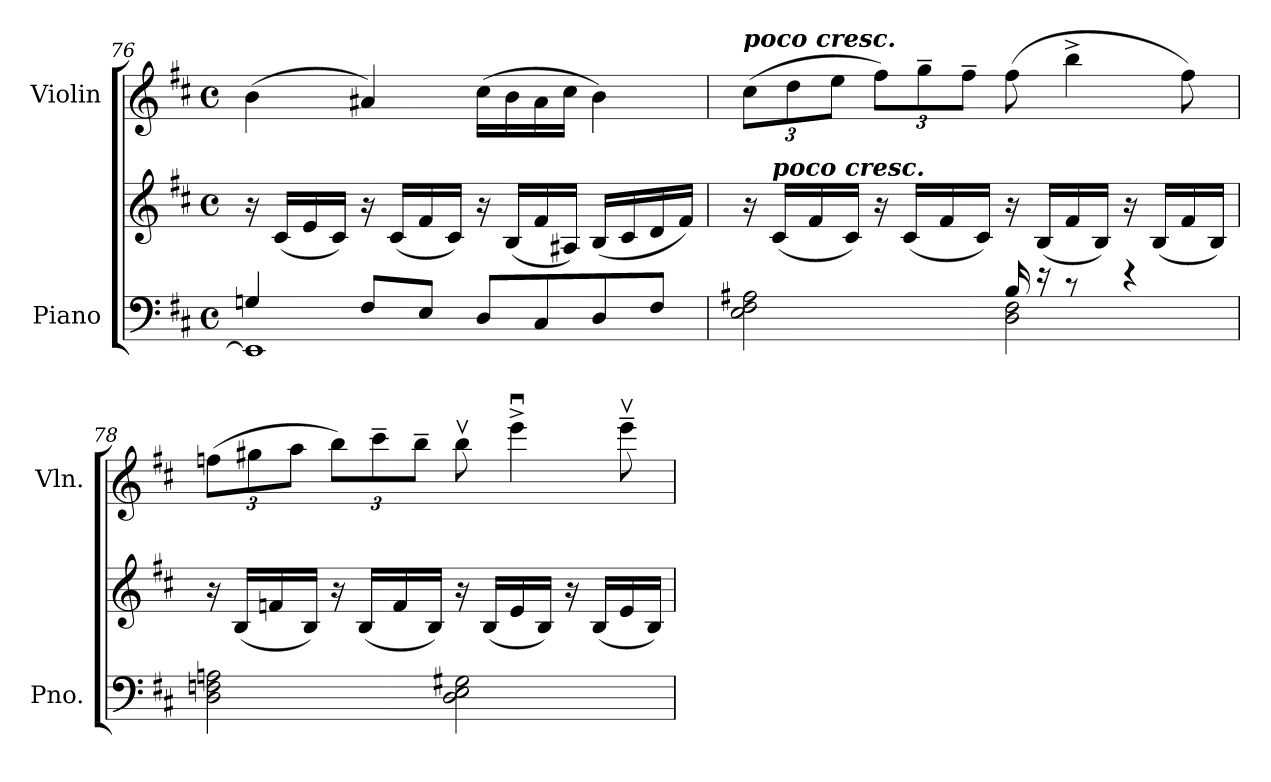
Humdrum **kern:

**kern	**kern	**kern
*part2	*part2	*part1
*staff3	*staff2	*staff1
*I"Piano	*	*I"Violin
*I'Pno.	*	*I'Vln.
*clefF4	*clefG2	*clefG2
*k[f#c#]	*k[f#c#]	*k[f#c#]
*M4/4	*M4/4	*M4/4
*met(c)	*met(c)	*met(c)
=76	=76	=76
*^	*	*
4Gn/	1EE]	16r	(4b\
.	.	(16c#/LL	.
.	.	16e/	.
.	.	16c#/JJ)	.
8F#/L	.	16r	4a#X/)
.	.	(16c#/LL	.
8E/J	.	16f#/	.
.	.	16c#/JJ)	.
8D/L	.	16r	(16cc#\LL
.	.	(16B/LL	16b\
8C#/	.	16f#/	16a#\
.	.	16A#X/JJ)	16cc#\JJ
8D/	.	(16B/LL	4b\)
.	.	16c#/	.
8F#/J	.	16d/	.
.	.	16f#/JJ)	.
!!LO:LB:g=z
=77	=77	=77	=77
*	*	*	*Xbrackettup
!	!	!	!LO:TX:a:Bi:t=poco cresc.
2E\ 2F#\ 2A#X\	2ryy	16r	(12cc#\L
!	!	!LO:TX:a:Bi:t=poco cresc.	!
.	.	(16c#/LL	.
.	.	.	12dd\
.	.	16f#/	.
.	.	.	12ee\J
.	.	16c#/JJ)	.
.	.	16r	12ff#\L)
.	.	(16c#/LL	.
.	.	.	12gg~\
.	.	16f#/	.
.	.	.	12ff#~\J
.	.	16c#/JJ)	.
16B/	2D\ 2F#\	16r	(8ff#\
16r	.	(16B/LL	.
8r	.	16f#/	4bb^\
.	.	16B/JJ)	.
4r	.	16r	.
.	.	(16B/LL	.
.	.	16f#/	8ff#\)
.	.	16B/JJ)	.
=78	=78	=78	=78
2D\ 2Fn\ 2An\	2ryy	16r	(12ffn\L
.	.	(16B/LL	.
.	.	.	12gg#X\
.	.	16fn/	.
.	.	.	12aa\J
.	.	16B/JJ)	.
.	.	16r	12bb\L)
.	.	(16B/LL	.
.	.	.	12ccc#~\
.	.	16f/	.
.	.	.	12bb~\J
.	.	16B/JJ)	.
2D\ 2E\ 2G#X\	2ryy	16r	8bbv\
.	.	(16B/LL	.
.	.	16e/	4eeeu^\
.	.	16B/JJ)	.
.	.	16r	.
.	.	(16B/LL	.
.	.	16e/	8eeev~\
.	.	16B/JJ)	.
*v	*v	*	*
=	=	=
*-	*-	*-
